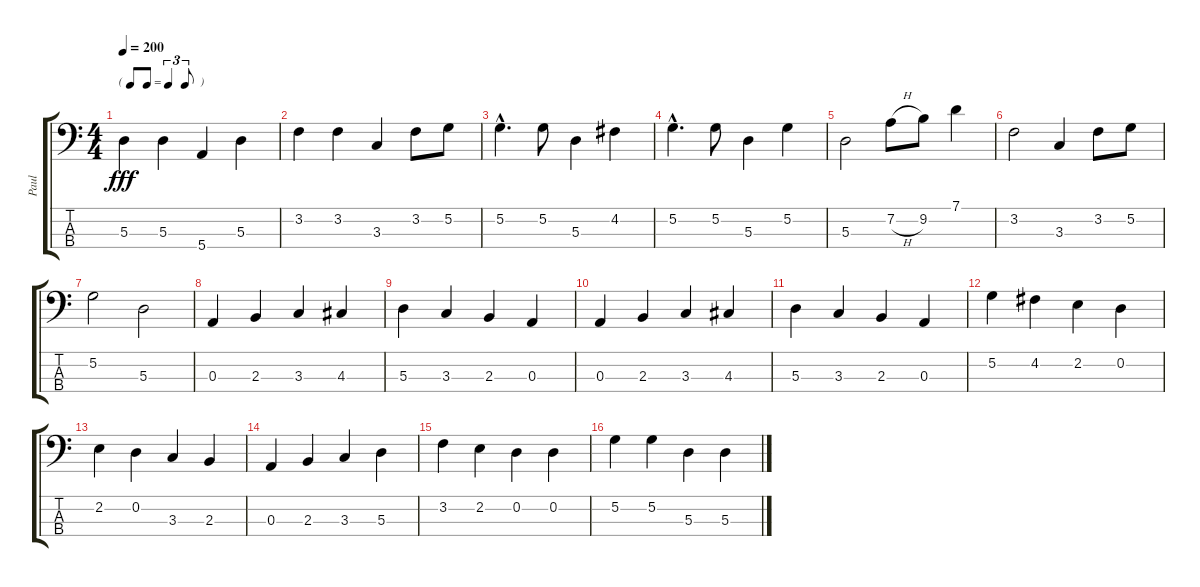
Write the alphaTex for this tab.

\track ("Paul" "Paul") {instrument electricbasspick}
\staff {score tabs}
\tuning (G2 D2 A1 E1) {hide}
\ts (4 4)
\tf triplet8th
\tempo 200
\clef f4
\ks c
5.3.4{dy fff} 5.3.4 5.4.4 5.3.4 |
3.2.4 3.2.4 3.3.4 3.2.8 5.2.8 |
5.2{hac}.4{d} 5.2.8 5.3.4 4.2.4 |
5.2{hac}.4{d} 5.2.8 5.3.4 5.2.4 |
5.3.2 7.2{h}.8 9.2.8 7.1.4 |
3.2.2 3.3.4 3.2.8 5.2.8 |
5.2.2 5.3.2 |
0.3.4 2.3.4 3.3.4 4.3.4 |
5.3.4 3.3.4 2.3.4 0.3.4 |
0.3.4 2.3.4 3.3.4 4.3.4 |
5.3.4 3.3.4 2.3.4 0.3.4 |
5.2.4 4.2.4 2.2.4 0.2.4 |
2.2.4 0.2.4 3.3.4 2.3.4 |
0.3.4 2.3.4 3.3.4 5.3.4 |
3.2.4 2.2.4 0.2.4 0.2.4 |
5.2.4 5.2.4 5.3.4 5.3.4
